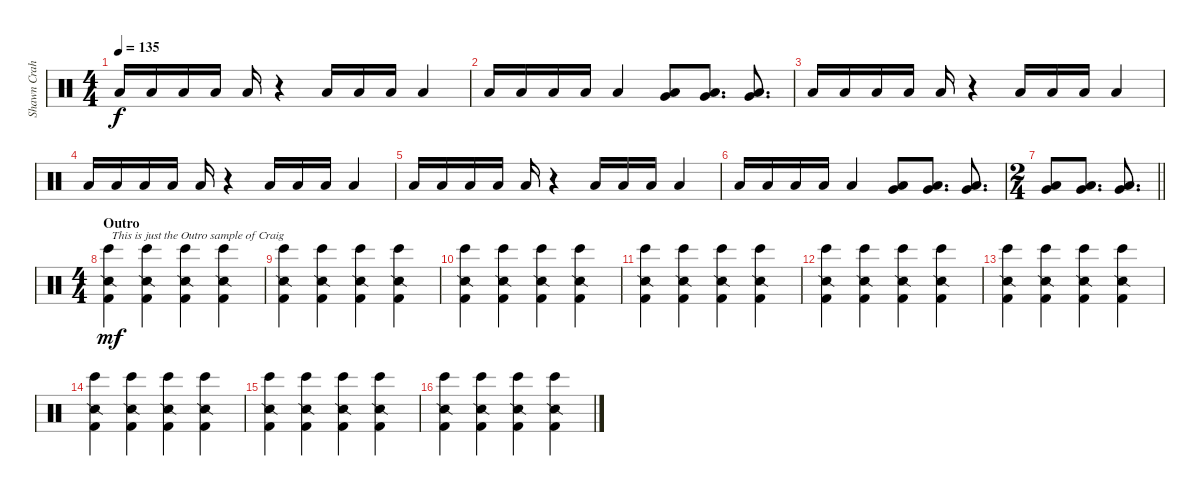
\track ("Shawn Crahan" "Shawn Crah") {instrument percussion}
\staff {score}
\articulation defaults
\ts (4 4)
\tempo 135
\clef neutral
\ks c "Low Floor Tom (hit)".16{dy f} "Low Floor Tom (hit)".16 "Low Floor Tom (hit)".16 "Low Floor Tom (hit)".16 "Low Floor Tom (hit)".16
r.4 "Low Floor Tom (hit)".16 "Low Floor Tom (hit)".16 "Low Floor Tom (hit)".16 "Low Floor Tom (hit)".4 |
"Low Floor Tom (hit)".16 "Low Floor Tom (hit)".16 "Low Floor Tom (hit)".16 "Low Floor Tom (hit)".16 "Low Floor Tom (hit)".4 ("Very Low Tom (hit)" "Low Floor Tom (hit)").8 ("Very Low Tom (hit)" "Low Floor Tom (hit)").8{d} ("Very Low Tom (hit)" "Low Floor Tom (hit)").8{d} |
"Low Floor Tom (hit)".16 "Low Floor Tom (hit)".16 "Low Floor Tom (hit)".16 "Low Floor Tom (hit)".16 "Low Floor Tom (hit)".16 r.4 "Low Floor Tom (hit)".16 "Low Floor Tom (hit)".16 "Low Floor Tom (hit)".16 "Low Floor Tom (hit)".4 |
"Low Floor Tom (hit)".16 "Low Floor Tom (hit)".16 "Low Floor Tom (hit)".16 "Low Floor Tom (hit)".16 "Low Floor Tom (hit)".16 r.4 "Low Floor Tom (hit)".16 "Low Floor Tom (hit)".16 "Low Floor Tom (hit)".16 "Low Floor Tom (hit)".4 |
"Low Floor Tom (hit)".16 "Low Floor Tom (hit)".16 "Low Floor Tom (hit)".16 "Low Floor Tom (hit)".16 "Low Floor Tom (hit)".16 r.4 "Low Floor Tom (hit)".16 "Low Floor Tom (hit)".16 "Low Floor Tom (hit)".16 "Low Floor Tom (hit)".4 |
"Low Floor Tom (hit)".16 "Low Floor Tom (hit)".16 "Low Floor Tom (hit)".16 "Low Floor Tom (hit)".16 "Low Floor Tom (hit)".4 ("Very Low Tom (hit)" "Low Floor Tom (hit)").8 ("Very Low Tom (hit)" "Low Floor Tom (hit)").8{d} ("Very Low Tom (hit)" "Low Floor Tom (hit)").8{d} |
\ts (2 4)
\barLineRight lightlight
("Very Low Tom (hit)" "Low Floor Tom (hit)").8 ("Very Low Tom (hit)" "Low Floor Tom (hit)").8{d} ("Very Low Tom (hit)" "Low Floor Tom (hit)").8{d} |
\ts (4 4)
\section ("" "Outro")
("Bongo High (hit)" "Snare (side stick) 2" "Kick (hit) 2").4{txt "This is just the Outro sample of Craig" dy mf volume 2} ("Bongo High (hit)" "Snare (side stick) 2" "Kick (hit) 2").4{volume 7} ("Bongo High (hit)" "Snare (side stick) 2" "Kick (hit) 2").4 ("Bongo High (hit)" "Snare (side stick) 2" "Kick (hit) 2").4 |
("Bongo High (hit)" "Snare (side stick) 2" "Kick (hit) 2").4 ("Bongo High (hit)" "Snare (side stick) 2" "Kick (hit) 2").4 ("Bongo High (hit)" "Snare (side stick) 2" "Kick (hit) 2").4 ("Bongo High (hit)" "Snare (side stick) 2" "Kick (hit) 2").4 |
("Bongo High (hit)" "Snare (side stick) 2" "Kick (hit) 2").4 ("Bongo High (hit)" "Snare (side stick) 2" "Kick (hit) 2").4 ("Bongo High (hit)" "Snare (side stick) 2" "Kick (hit) 2").4 ("Bongo High (hit)" "Snare (side stick) 2" "Kick (hit) 2").4 |
("Bongo High (hit)" "Snare (side stick) 2" "Kick (hit) 2").4 ("Bongo High (hit)" "Snare (side stick) 2" "Kick (hit) 2").4 ("Bongo High (hit)" "Snare (side stick) 2" "Kick (hit) 2").4 ("Bongo High (hit)" "Snare (side stick) 2" "Kick (hit) 2").4 |
("Bongo High (hit)" "Snare (side stick) 2" "Kick (hit) 2").4 ("Bongo High (hit)" "Snare (side stick) 2" "Kick (hit) 2").4 ("Bongo High (hit)" "Snare (side stick) 2" "Kick (hit) 2").4 ("Bongo High (hit)" "Snare (side stick) 2" "Kick (hit) 2").4 |
("Bongo High (hit)" "Snare (side stick) 2" "Kick (hit) 2").4 ("Bongo High (hit)" "Snare (side stick) 2" "Kick (hit) 2").4 ("Bongo High (hit)" "Snare (side stick) 2" "Kick (hit) 2").4 ("Bongo High (hit)" "Snare (side stick) 2" "Kick (hit) 2").4 |
("Bongo High (hit)" "Snare (side stick) 2" "Kick (hit) 2").4 ("Bongo High (hit)" "Snare (side stick) 2" "Kick (hit) 2").4 ("Bongo High (hit)" "Snare (side stick) 2" "Kick (hit) 2").4 ("Bongo High (hit)" "Snare (side stick) 2" "Kick (hit) 2").4 |
("Bongo High (hit)" "Snare (side stick) 2" "Kick (hit) 2").4 ("Bongo High (hit)" "Snare (side stick) 2" "Kick (hit) 2").4 ("Bongo High (hit)" "Snare (side stick) 2" "Kick (hit) 2").4 ("Bongo High (hit)" "Snare (side stick) 2" "Kick (hit) 2").4 |
("Bongo High (hit)" "Snare (side stick) 2" "Kick (hit) 2").4 ("Bongo High (hit)" "Snare (side stick) 2" "Kick (hit) 2").4 ("Bongo High (hit)" "Snare (side stick) 2" "Kick (hit) 2").4 ("Bongo High (hit)" "Snare (side stick) 2" "Kick (hit) 2").4
